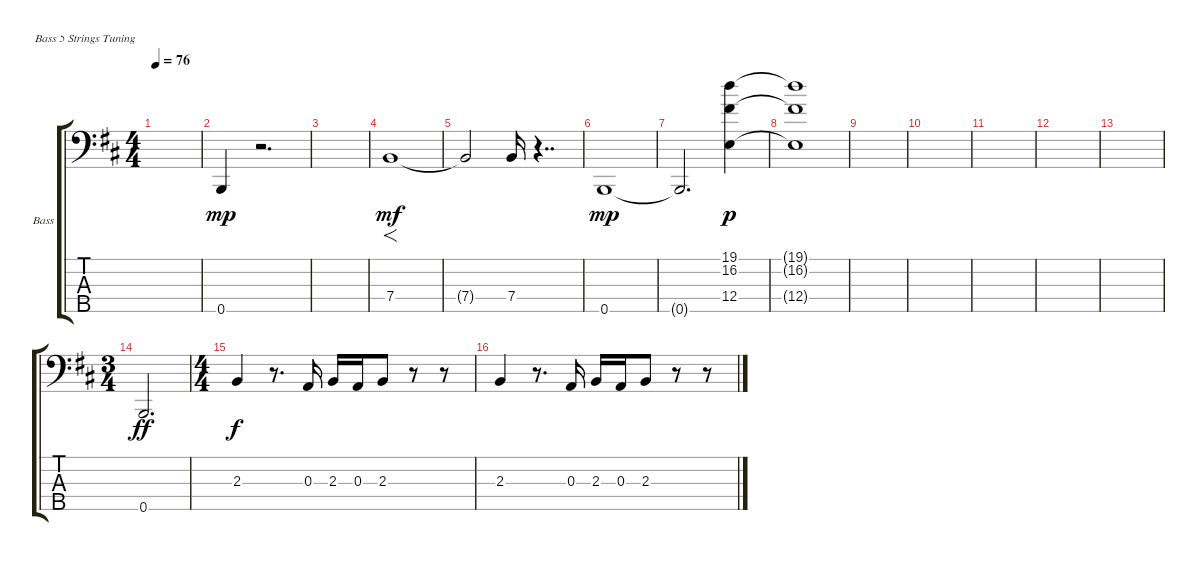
\defaultSystemsLayout 4
\bracketExtendMode groupsimilarinstruments
\firstSystemTrackNameOrientation horizontal
\otherSystemsTrackNameOrientation horizontal
\track ("Electric Bass" "Bass") {instrument electricbassfinger}
\staff {score tabs}
\tuning (G2 D2 A1 E1 B0)
\ts (4 4)
\tempo 76
\clef f4
\scale
0.333333
\ks bminor
|
\scale
0.333333 0.5.4{dy mp} r.2{d} |
\scale
0.333333 |
\scale
0.333333 7.4.1{f dy mf} |
\scale
0.333333 7.4{t}.2 7.4.16 r.4{dd} |
\scale
0.333333 0.5.1{dy mp} |
\scale
0.333333 0.5{t}.2{d} (19.1 16.2 12.4).4{dy p} |
\scale
0.333333 (19.1{t} 16.2{t} 12.4{t}).1 |
\scale
0.333333 |
\scale
0.333333 |
|
\scale
0.333333 |
\scale
0.333333 |
\ts (3 4)
\scale
0.333333 0.5.2{d dy ff} |
\ts (4 4)
\scale
0.333333 2.3.4{dy f} r.8{d} 0.3.16 2.3.16 0.3.16 2.3.8 r.8 r.8 |
\scale
0.333333 2.3.4 r.8{d} 0.3.16 2.3.16 0.3.16 2.3.8 r.8 r.8
